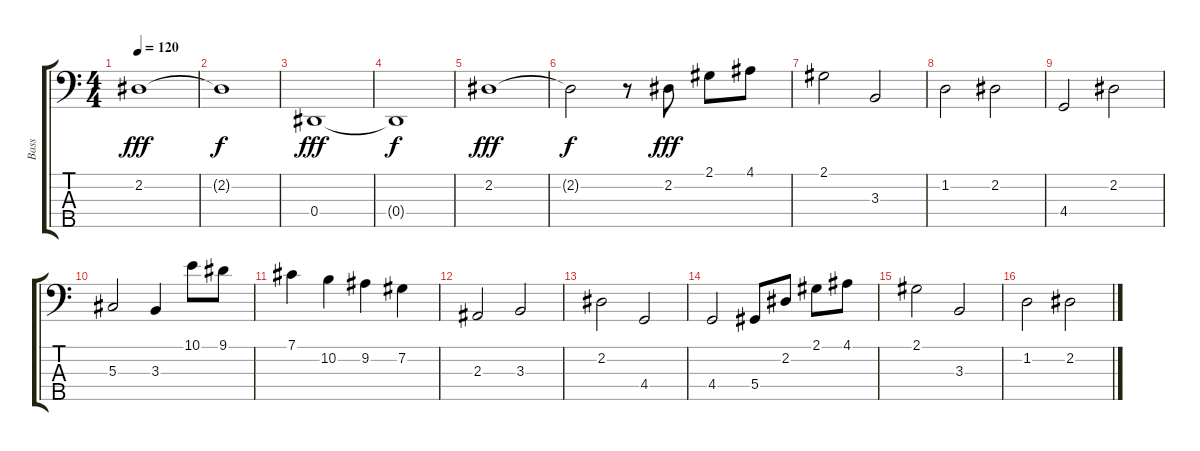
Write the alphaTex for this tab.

\track ("Bass" "Bass") {instrument electricbassfinger}
\staff {score tabs}
\tuning (Gb2 Db2 Ab1 Eb1 Bb0) {hide}
\ts (4 4)
\tempo 120
\clef f4
\ks c
2.2.1{dy fff} |
2.2{t}.1{dy f} |
0.4.1{dy fff} |
0.4{t}.1{dy f} |
2.2.1{dy fff} |
2.2{t}.2{dy f} r.8 2.2.8{dy fff} 2.1.8 4.1.8 |
2.1.2 3.3.2 |
1.2.2 2.2.2 |
4.4.2 2.2.2 |
5.3.2 3.3.4 10.1.8 9.1.8 |
7.1.4 10.2.4 9.2.4 7.2.4 |
2.3.2 3.3.2 |
2.2.2 4.4.2 |
4.4.2 5.4.8 2.2.8 2.1.8 4.1.8 |
2.1.2 3.3.2 |
1.2.2 2.2.2
